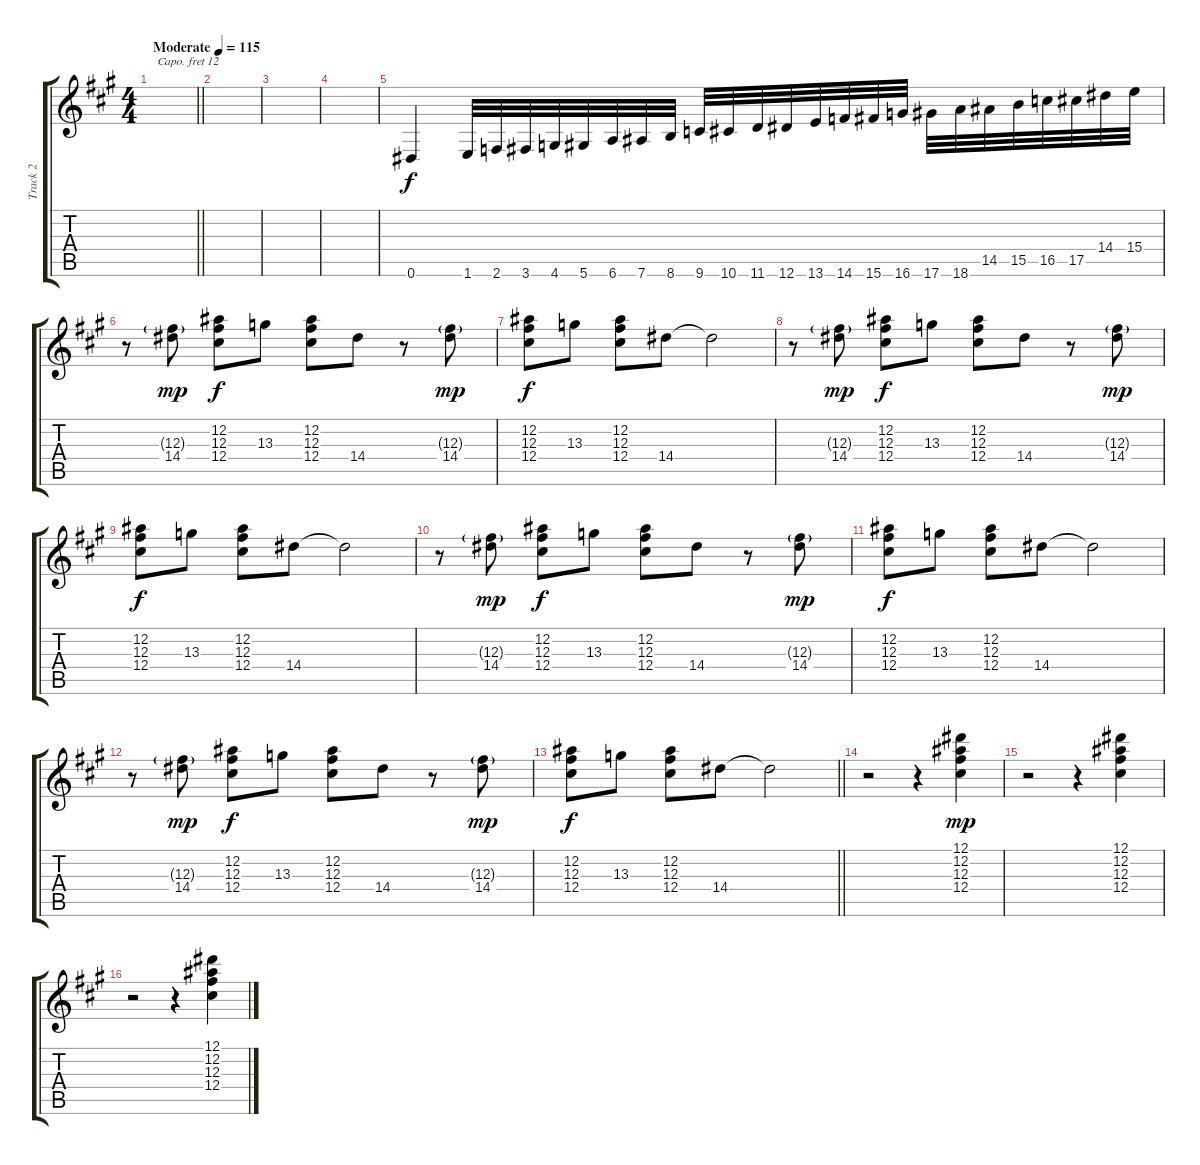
\track ("Track 2" "Track 2") {instrument rockorgan}
\staff {score tabs}
\capo 12
\tuning (Eb4 Bb3 Gb3 Db3 Ab2 Eb2) {hide}
\ts (4 4)
\tempo (115 "Moderate")
\clef g2
\barLineRight lightlight
\ks a
|
|
|
|
0.6.4 1.6.32 2.6.32 3.6.32 4.6.32 5.6.32 6.6.32 7.6.32 8.6.32 9.6.32 10.6.32 11.6.32 12.6.32 13.6.32 14.6.32 15.6.32 16.6.32 17.6.32 18.6.32 14.5.32 15.5.32 16.5.32 17.5.32 14.4.32 15.4.32 |
r.8 (12.3{g} 14.4).8{dy mp} (12.2 12.3 12.4).8{dy f} 13.3.8 (12.2 12.3 12.4).8 14.4.8 r.8 (12.3{g} 14.4).8{dy mp} |
(12.2 12.3 12.4).8{dy f} 13.3.8 (12.2 12.3 12.4).8 14.4.8 14.4{t}.2 |
r.8 (12.3{g} 14.4).8{dy mp} (12.2 12.3 12.4).8{dy f} 13.3.8 (12.2 12.3 12.4).8 14.4.8 r.8 (12.3{g} 14.4).8{dy mp} |
(12.2 12.3 12.4).8{dy f} 13.3.8 (12.2 12.3 12.4).8 14.4.8 14.4{t}.2 |
r.8 (12.3{g} 14.4).8{dy mp} (12.2 12.3 12.4).8{dy f} 13.3.8 (12.2 12.3 12.4).8 14.4.8 r.8 (12.3{g} 14.4).8{dy mp} |
(12.2 12.3 12.4).8{dy f} 13.3.8 (12.2 12.3 12.4).8 14.4.8 14.4{t}.2 |
r.8 (12.3{g} 14.4).8{dy mp} (12.2 12.3 12.4).8{dy f} 13.3.8 (12.2 12.3 12.4).8 14.4.8 r.8 (12.3{g} 14.4).8{dy mp} |
\barLineRight lightlight
(12.2 12.3 12.4).8{dy f} 13.3.8 (12.2 12.3 12.4).8 14.4.8 14.4{t}.2 |
r.2 r.4 (12.1 12.2 12.3 12.4).4{dy mp} |
r.2 r.4 (12.1 12.2 12.3 12.4).4 |
r.2 r.4 (12.1 12.2 12.3 12.4).4
